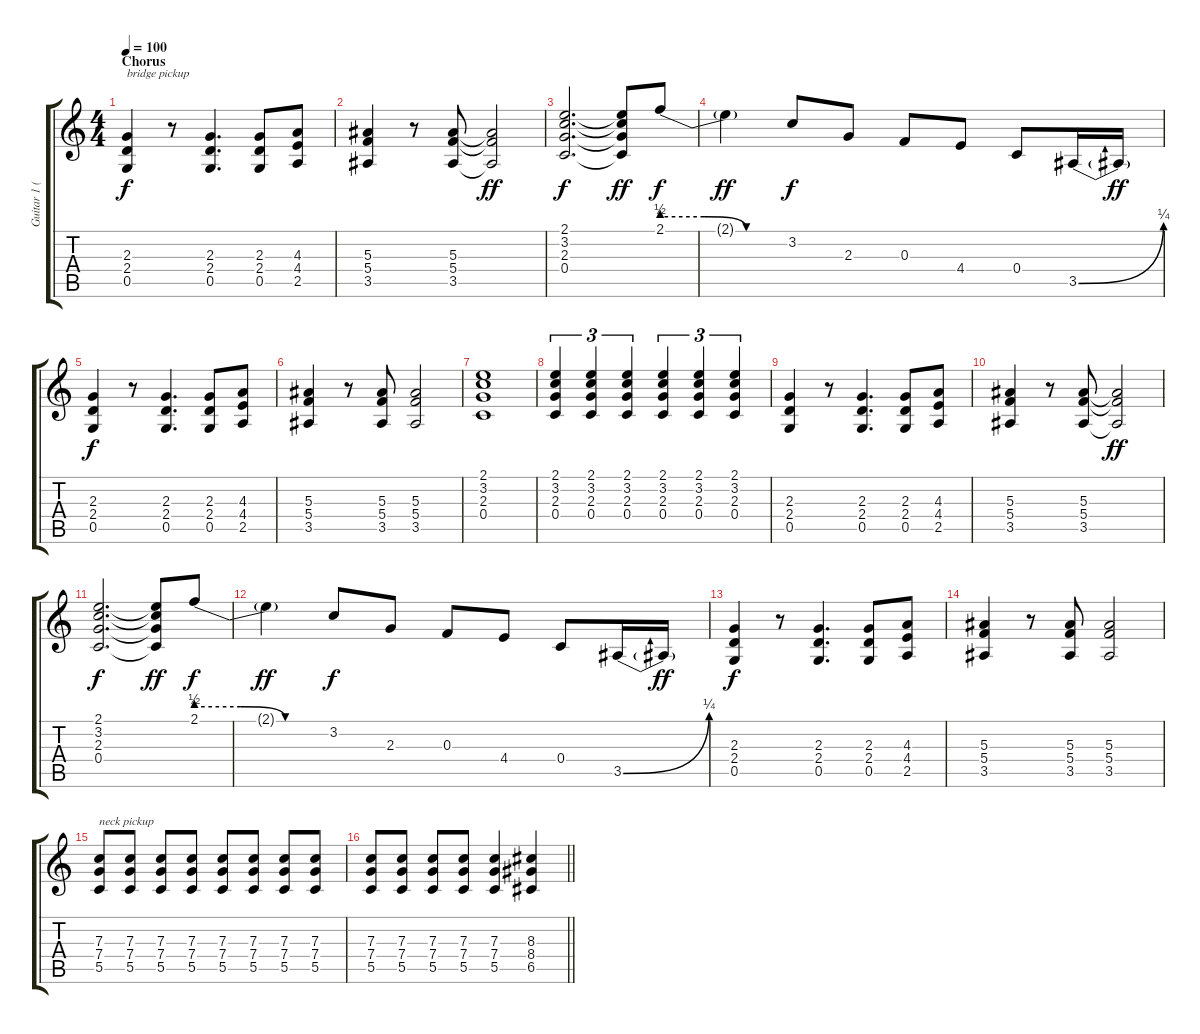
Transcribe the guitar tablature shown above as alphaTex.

\track ("Guitar 1 (Slash)" "Guitar 1 (") {instrument overdrivenguitar}
\staff {score tabs}
\tuning (D4 A3 F3 C3 G2 D2) {hide}
\ts (4 4)
\section ("" "Chorus")
\tempo 100
\clef g2
\ks c
(2.3 2.4 0.5).4{txt "bridge pickup" dy f} r.8 (2.3 2.4 0.5).4{d} (2.3 2.4 0.5).8 (4.3 4.4 2.5).8 |
(5.3 5.4 3.5).4 r.8 (5.3 5.4 3.5).8 (5.3{t} 5.4{t} 3.5{t}).2{dy ff} |
(2.1 3.2 2.3 0.4).2{d dy f} (2.1{t} 3.2{t} 2.3{t} 0.4{t}).8{dy ff} 2.1{be (custom 0 2 20 2 40 0 60 0)}.8{dy f} |
2.1{t}.4{dy ff} 3.2.8{dy f} 2.3.8 0.3.8 4.4.8 0.4.8 3.5{be (bend 0 0 60 1)}.16 3.5{t}.16{dy ff} |
(2.3 2.4 0.5).4{dy f} r.8 (2.3 2.4 0.5).4{d} (2.3 2.4 0.5).8 (4.3 4.4 2.5).8 |
(5.3 5.4 3.5).4 r.8 (5.3 5.4 3.5).8 (5.3 5.4 3.5).2 |
(2.1 3.2 2.3 0.4).1 |
(2.1 3.2 2.3 0.4).4{tu (3 2)} (2.1 3.2 2.3 0.4).4{tu (3 2)} (2.1 3.2 2.3 0.4).4{tu (3 2)} (2.1 3.2 2.3 0.4).4{tu (3 2)} (2.1 3.2 2.3 0.4).4{tu (3 2)} (2.1 3.2 2.3 0.4).4{tu (3 2)} |
(2.3 2.4 0.5).4 r.8 (2.3 2.4 0.5).4{d} (2.3 2.4 0.5).8 (4.3 4.4 2.5).8 |
(5.3 5.4 3.5).4 r.8 (5.3 5.4 3.5).8 (5.3{t} 5.4{t} 3.5{t}).2{dy ff} |
(2.1 3.2 2.3 0.4).2{d dy f} (2.1{t} 3.2{t} 2.3{t} 0.4{t}).8{dy ff} 2.1{be (custom 0 2 20 2 40 0 60 0)}.8{dy f} |
2.1{t}.4{dy ff} 3.2.8{dy f} 2.3.8 0.3.8 4.4.8 0.4.8 3.5{be (bend 0 0 60 1)}.16 3.5{t}.16{dy ff} |
(2.3 2.4 0.5).4{dy f} r.8 (2.3 2.4 0.5).4{d} (2.3 2.4 0.5).8 (4.3 4.4 2.5).8 |
(5.3 5.4 3.5).4 r.8 (5.3 5.4 3.5).8 (5.3 5.4 3.5).2 |
(7.3 7.4 5.5).8{txt "neck pickup"} (7.3 7.4 5.5).8 (7.3 7.4 5.5).8 (7.3 7.4 5.5).8 (7.3 7.4 5.5).8 (7.3 7.4 5.5).8 (7.3 7.4 5.5).8 (7.3 7.4 5.5).8 |
\barLineRight lightlight
(7.3 7.4 5.5).8 (7.3 7.4 5.5).8 (7.3 7.4 5.5).8 (7.3 7.4 5.5).8 (7.3 7.4 5.5).4 (8.3 8.4 6.5).4
